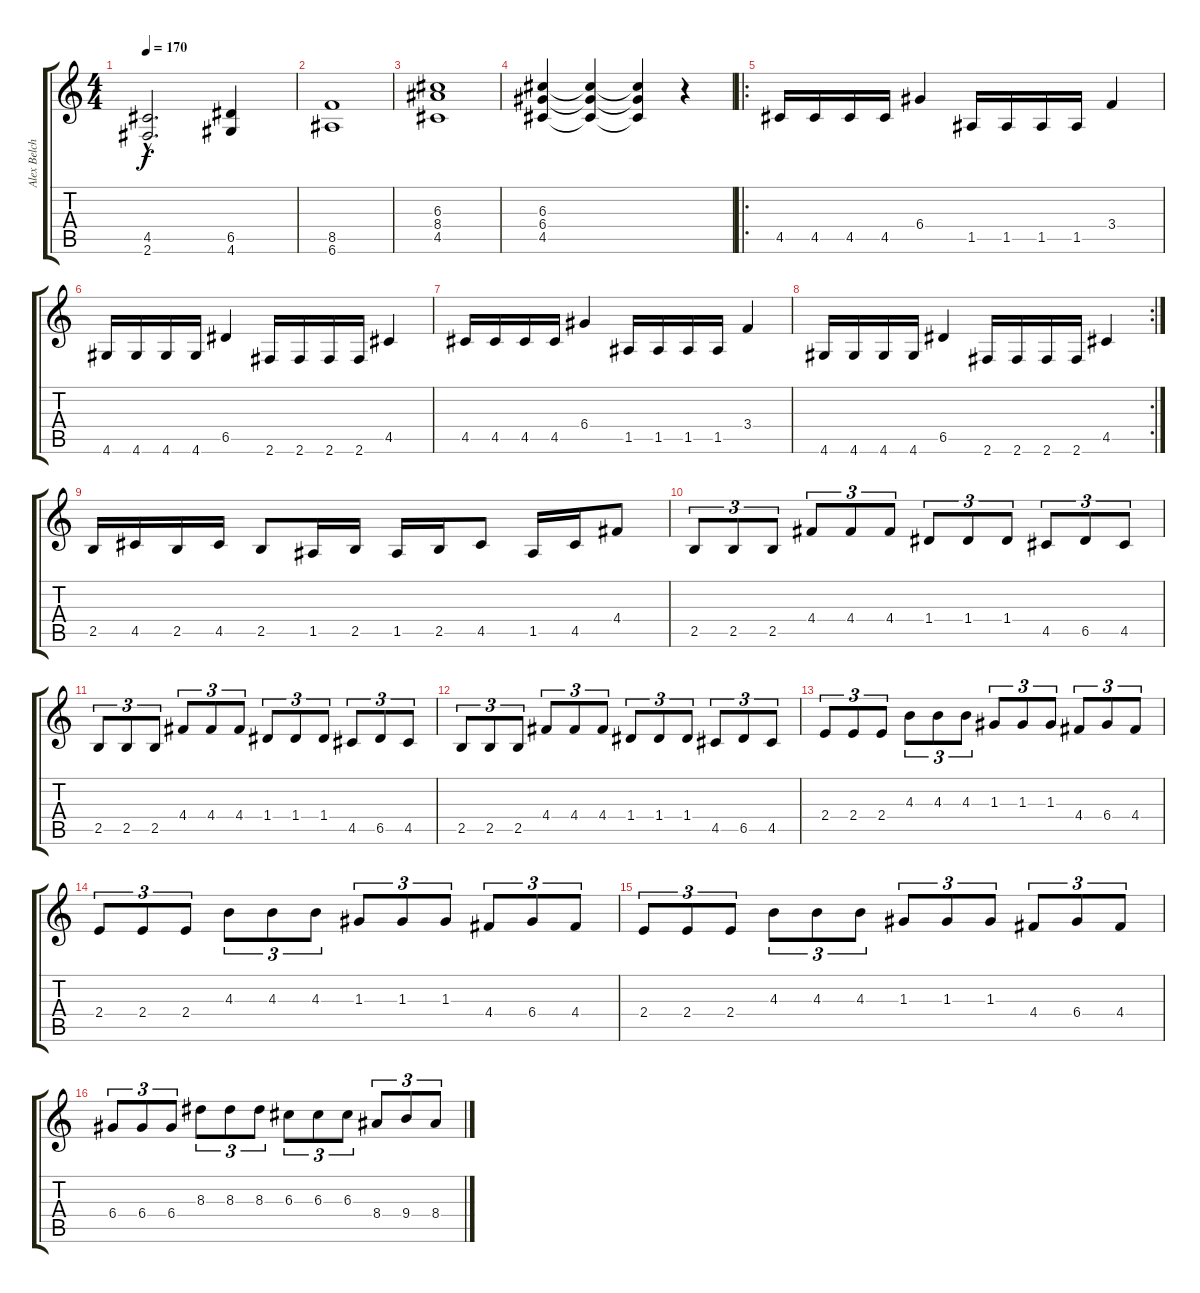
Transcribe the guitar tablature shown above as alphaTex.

\track ("Alex Belchior" "Alex Belch") {instrument distortionguitar}
\staff {score tabs}
\tuning (E4 B3 G3 D3 A2 E2) {hide}
\ts (4 4)
\tempo 170
\clef g2
\ks c
(4.5{hac} 2.6{hac}).2{d dy f} (6.5 4.6).4 |
(8.5 6.6).1 |
(6.3 8.4 4.5).1 |
(6.3 6.4 4.5).4 (6.3{t} 6.4{t} 4.5{t}).4 (6.3{t} 6.4{t} 4.5{t}).4 r.4 |
\ro
4.5.16 4.5.16 4.5.16 4.5.16 6.4.4 1.5.16 1.5.16 1.5.16 1.5.16 3.4.4 |
4.6.16 4.6.16 4.6.16 4.6.16 6.5.4 2.6.16 2.6.16 2.6.16 2.6.16 4.5.4 |
4.5.16 4.5.16 4.5.16 4.5.16 6.4.4 1.5.16 1.5.16 1.5.16 1.5.16 3.4.4 |
\rc 2
4.6.16 4.6.16 4.6.16 4.6.16 6.5.4 2.6.16 2.6.16 2.6.16 2.6.16 4.5.4 |
2.5.16 4.5.16 2.5.16 4.5.16 2.5.8 1.5.16 2.5.16 1.5.16 2.5.16 4.5.8 1.5.16 4.5.16 4.4.8 |
2.5.8{tu (3 2)} 2.5.8{tu (3 2)} 2.5.8{tu (3 2)} 4.4.8{tu (3 2)} 4.4.8{tu (3 2)} 4.4.8{tu (3 2)} 1.4.8{tu (3 2)} 1.4.8{tu (3 2)} 1.4.8{tu (3 2)} 4.5.8{tu (3 2)} 6.5.8{tu (3 2)} 4.5.8{tu (3 2)} |
2.5.8{tu (3 2)} 2.5.8{tu (3 2)} 2.5.8{tu (3 2)} 4.4.8{tu (3 2)} 4.4.8{tu (3 2)} 4.4.8{tu (3 2)} 1.4.8{tu (3 2)} 1.4.8{tu (3 2)} 1.4.8{tu (3 2)} 4.5.8{tu (3 2)} 6.5.8{tu (3 2)} 4.5.8{tu (3 2)} |
2.5.8{tu (3 2)} 2.5.8{tu (3 2)} 2.5.8{tu (3 2)} 4.4.8{tu (3 2)} 4.4.8{tu (3 2)} 4.4.8{tu (3 2)} 1.4.8{tu (3 2)} 1.4.8{tu (3 2)} 1.4.8{tu (3 2)} 4.5.8{tu (3 2)} 6.5.8{tu (3 2)} 4.5.8{tu (3 2)} |
2.4.8{tu (3 2)} 2.4.8{tu (3 2)} 2.4.8{tu (3 2)} 4.3.8{tu (3 2)} 4.3.8{tu (3 2)} 4.3.8{tu (3 2)} 1.3.8{tu (3 2)} 1.3.8{tu (3 2)} 1.3.8{tu (3 2)} 4.4.8{tu (3 2)} 6.4.8{tu (3 2)} 4.4.8{tu (3 2)} |
2.4.8{tu (3 2)} 2.4.8{tu (3 2)} 2.4.8{tu (3 2)} 4.3.8{tu (3 2)} 4.3.8{tu (3 2)} 4.3.8{tu (3 2)} 1.3.8{tu (3 2)} 1.3.8{tu (3 2)} 1.3.8{tu (3 2)} 4.4.8{tu (3 2)} 6.4.8{tu (3 2)} 4.4.8{tu (3 2)} |
2.4.8{tu (3 2)} 2.4.8{tu (3 2)} 2.4.8{tu (3 2)} 4.3.8{tu (3 2)} 4.3.8{tu (3 2)} 4.3.8{tu (3 2)} 1.3.8{tu (3 2)} 1.3.8{tu (3 2)} 1.3.8{tu (3 2)} 4.4.8{tu (3 2)} 6.4.8{tu (3 2)} 4.4.8{tu (3 2)} |
6.4.8{tu (3 2)} 6.4.8{tu (3 2)} 6.4.8{tu (3 2)} 8.3.8{tu (3 2)} 8.3.8{tu (3 2)} 8.3.8{tu (3 2)} 6.3.8{tu (3 2)} 6.3.8{tu (3 2)} 6.3.8{tu (3 2)} 8.4.8{tu (3 2)} 9.4.8{tu (3 2)} 8.4.8{tu (3 2)}
